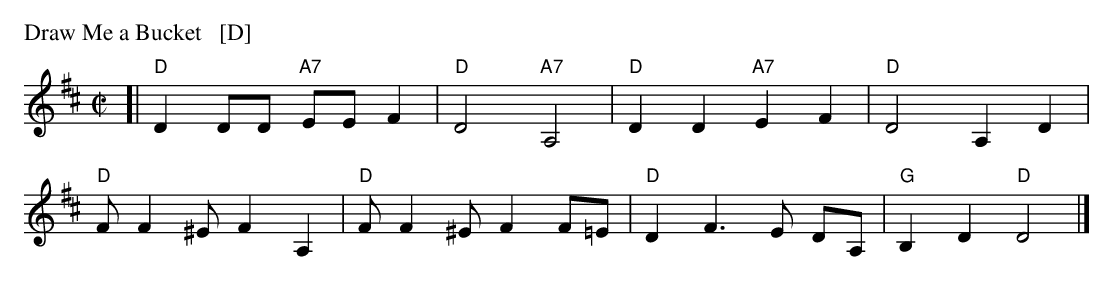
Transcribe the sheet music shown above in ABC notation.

X:1
P: Draw Me a Bucket   [D]
C:
M: C|
L: 1/8
K: D
[|\
"D"D2 DD "A7"EE F2 | "D"D4 "A7"A,4 | "D"D2 D2 "A7"E2 F2 | "D"D4 A,2 D2 |
"D"F F2 ^E F2 A,2 | "D"F F2 ^E F2 F=E | "D"D2 F3 E DA, | "G"B,2 D2 "D"D4 |]
